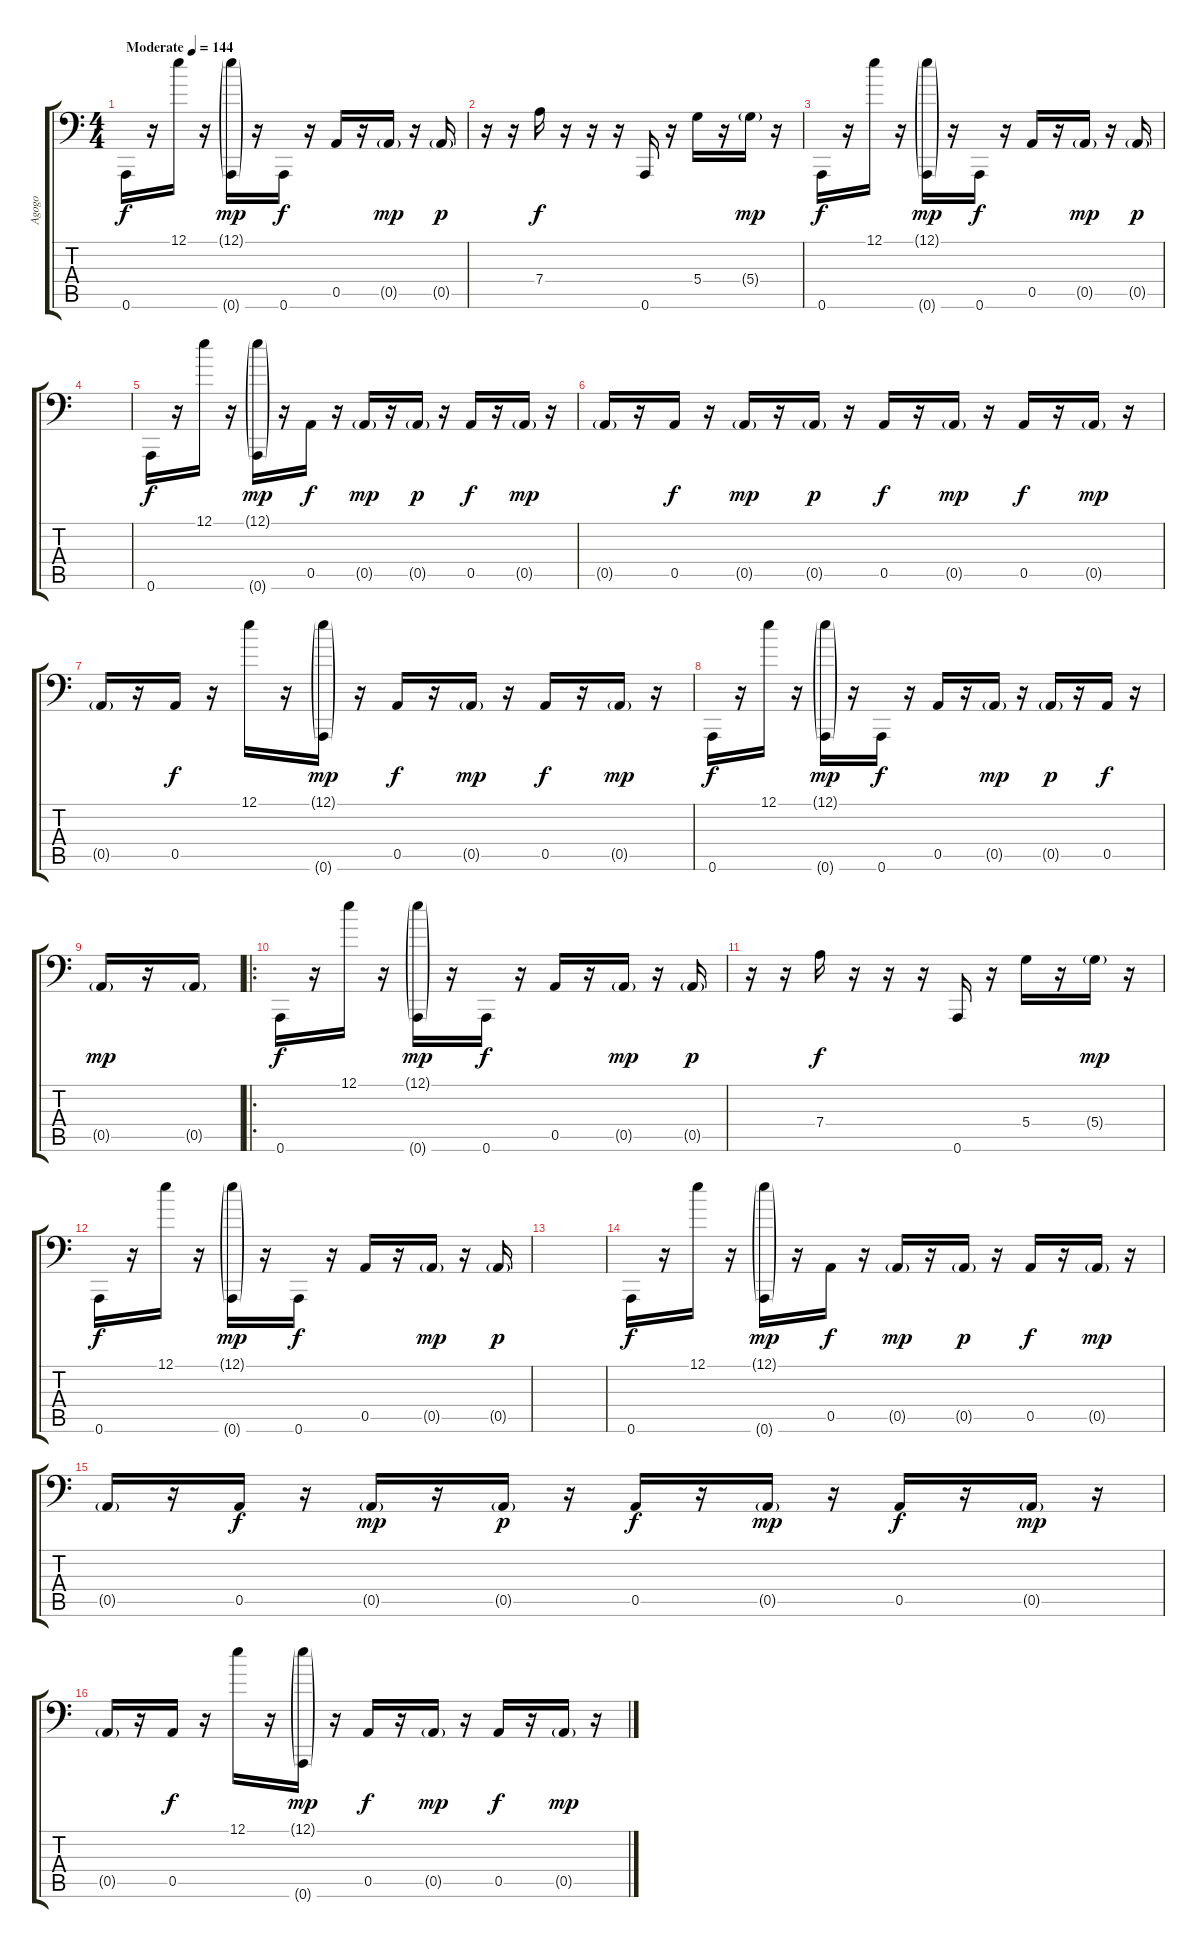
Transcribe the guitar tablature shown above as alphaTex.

\track ("Agogo" "Agogo") {instrument agogo}
\staff {score tabs}
\tuning (E4 B3 G3 D3 A2 A1) {hide}
\ts (4 4)
\tempo (144 "Moderate")
\clef f4
\ks c
0.6.16{dy f instrument agogo} r.16 12.1.16 r.16 (12.1{g} 0.6{g}).16{dy mp} r.16 0.6.16{dy f} r.16 0.5.16 r.16 0.5{g}.16{dy mp} r.16 0.5{g}.16{dy p} |
r.16 r.16 7.4.16{dy f} r.16 r.16 r.16 0.6.16 r.16 5.4.16 r.16 5.4{g}.16{dy mp} r.16 |
0.6.16{dy f} r.16 12.1.16 r.16 (12.1{g} 0.6{g}).16{dy mp} r.16 0.6.16{dy f} r.16 0.5.16 r.16 0.5{g}.16{dy mp} r.16 0.5{g}.16{dy p} |
|
0.6.16{dy f} r.16 12.1.16 r.16 (12.1{g} 0.6{g}).16{dy mp} r.16 0.5.16{dy f} r.16 0.5{g}.16{dy mp} r.16 0.5{g}.16{dy p} r.16 0.5.16{dy f} r.16 0.5{g}.16{dy mp} r.16 |
0.5{g}.16 r.16 0.5.16{dy f} r.16 0.5{g}.16{dy mp} r.16 0.5{g}.16{dy p} r.16 0.5.16{dy f} r.16 0.5{g}.16{dy mp} r.16 0.5.16{dy f} r.16 0.5{g}.16{dy mp} r.16 |
0.5{g}.16 r.16 0.5.16{dy f} r.16 12.1.16 r.16 (12.1{g} 0.6{g}).16{dy mp} r.16 0.5.16{dy f} r.16 0.5{g}.16{dy mp} r.16 0.5.16{dy f} r.16 0.5{g}.16{dy mp} r.16 |
0.6.16{dy f} r.16 12.1.16 r.16 (12.1{g} 0.6{g}).16{dy mp} r.16 0.6.16{dy f} r.16 0.5.16 r.16 0.5{g}.16{dy mp} r.16 0.5{g}.16{dy p} r.16 0.5.16{dy f} r.16 |
0.5{g}.16{dy mp} r.16 0.5{g}.16 |
\ro
0.6.16{dy f} r.16 12.1.16 r.16 (12.1{g} 0.6{g}).16{dy mp} r.16 0.6.16{dy f} r.16 0.5.16 r.16 0.5{g}.16{dy mp} r.16 0.5{g}.16{dy p} |
r.16 r.16 7.4.16{dy f} r.16 r.16 r.16 0.6.16 r.16 5.4.16 r.16 5.4{g}.16{dy mp} r.16 |
0.6.16{dy f} r.16 12.1.16 r.16 (12.1{g} 0.6{g}).16{dy mp} r.16 0.6.16{dy f} r.16 0.5.16 r.16 0.5{g}.16{dy mp} r.16 0.5{g}.16{dy p} |
|
0.6.16{dy f} r.16 12.1.16 r.16 (12.1{g} 0.6{g}).16{dy mp} r.16 0.5.16{dy f} r.16 0.5{g}.16{dy mp} r.16 0.5{g}.16{dy p} r.16 0.5.16{dy f} r.16 0.5{g}.16{dy mp} r.16 |
0.5{g}.16 r.16 0.5.16{dy f} r.16 0.5{g}.16{dy mp} r.16 0.5{g}.16{dy p} r.16 0.5.16{dy f} r.16 0.5{g}.16{dy mp} r.16 0.5.16{dy f} r.16 0.5{g}.16{dy mp} r.16 |
0.5{g}.16 r.16 0.5.16{dy f} r.16 12.1.16 r.16 (12.1{g} 0.6{g}).16{dy mp} r.16 0.5.16{dy f} r.16 0.5{g}.16{dy mp} r.16 0.5.16{dy f} r.16 0.5{g}.16{dy mp} r.16
